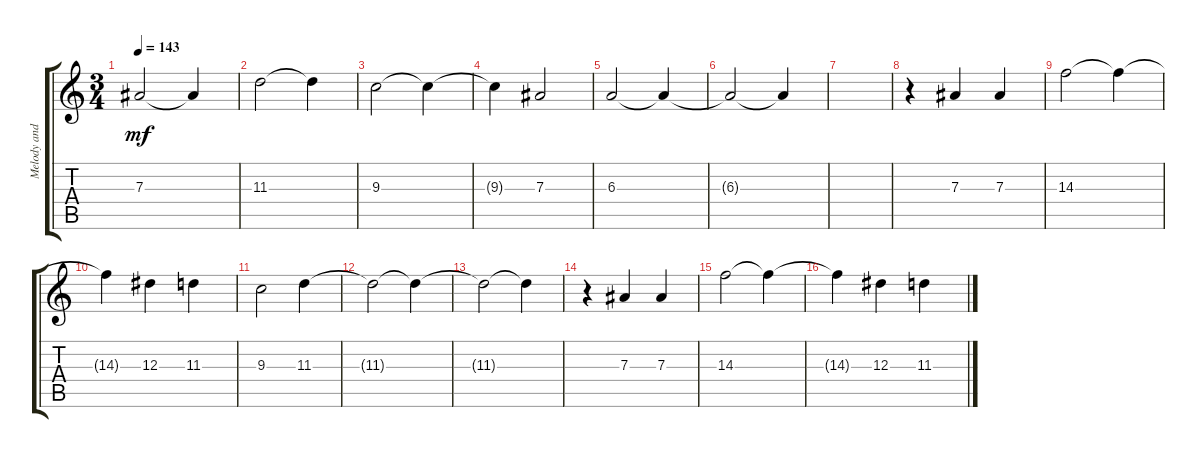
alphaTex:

\track ("Melody and Vocal" "Melody and") {instrument electricguitarclean}
\staff {score tabs}
\tuning (C4 G3 Eb3 Bb2 F2 C2) {hide}
\ts (3 4)
\tempo 143
\clef g2
\ks c
7.3.2{dy mf} 7.3{t}.4 |
11.3.2 11.3{t}.4 |
9.3.2 9.3{t}.4 |
9.3{t}.4 7.3.2 |
6.3.2 6.3{t}.4 |
6.3{t}.2 6.3{t}.4 |
|
r.4 7.3.4 7.3.4 |
14.3.2 14.3{t}.4 |
14.3{t}.4 12.3.4 11.3.4 |
9.3.2 11.3.4 |
11.3{t}.2 11.3{t}.4 |
11.3{t}.2 11.3{t}.4 |
r.4 7.3.4 7.3.4 |
14.3.2 14.3{t}.4 |
14.3{t}.4 12.3.4 11.3.4
